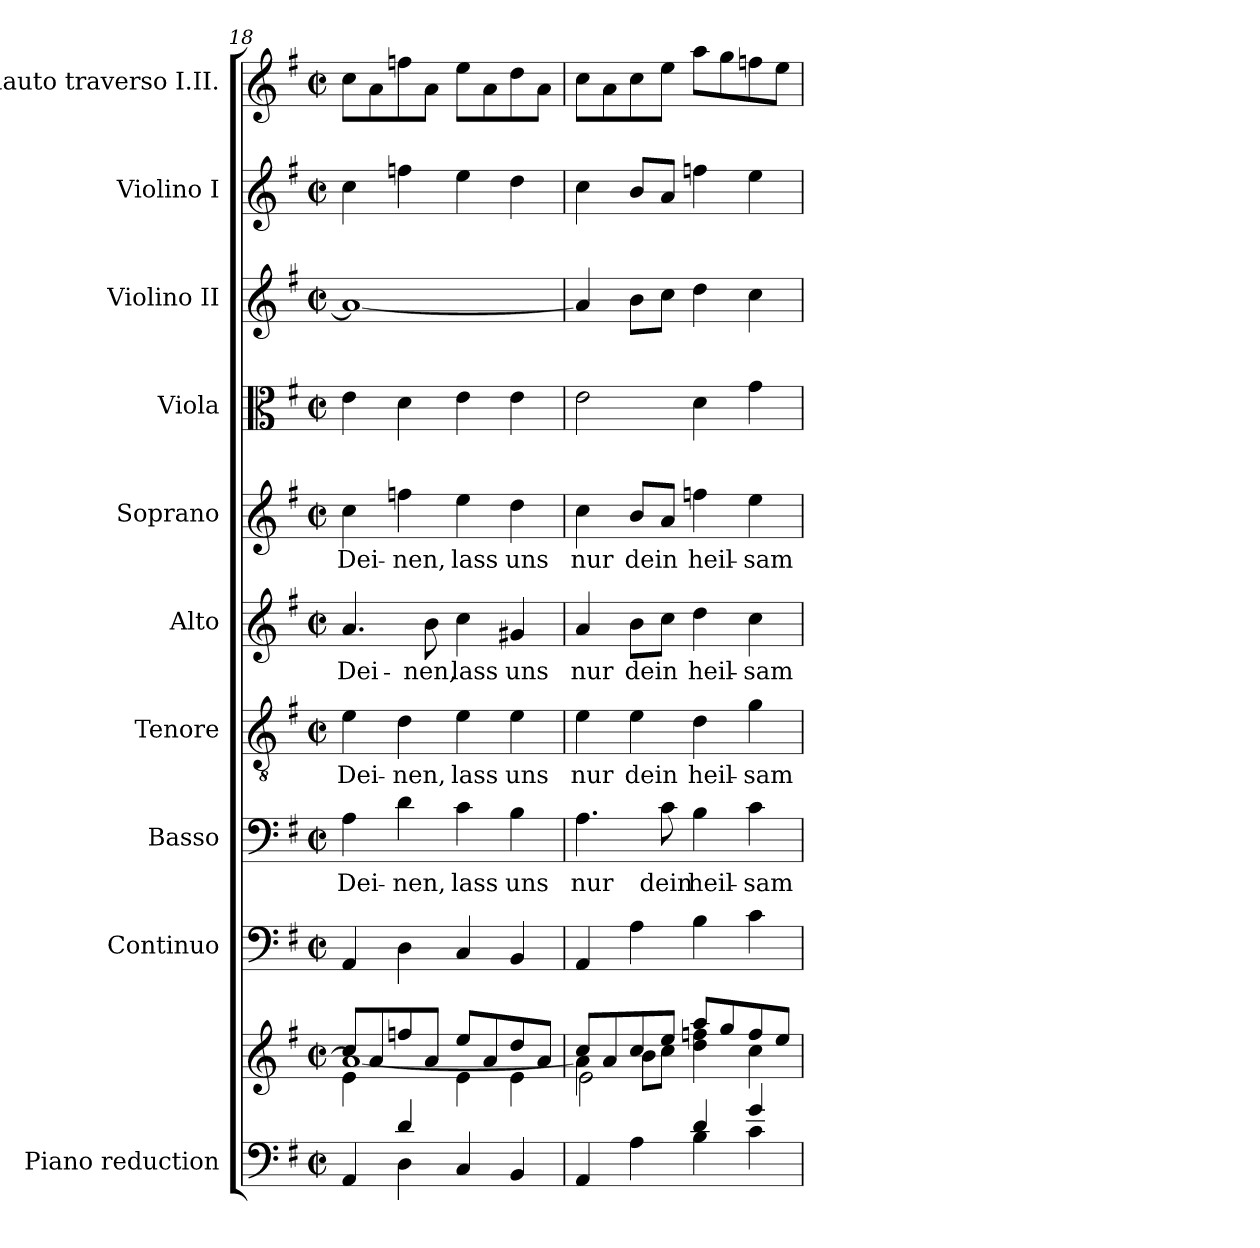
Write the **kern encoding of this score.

**kern	**kern	**kern	**kern	**text	**kern	**text	**kern	**text	**kern	**text	**kern	**kern	**kern	**kern
*part10	*part10	*part9	*part8	*part8	*part7	*part7	*part6	*part6	*part5	*part5	*part4	*part3	*part2	*part1
*staff11	*staff10	*staff9	*staff8	*staff8	*staff7	*staff7	*staff6	*staff6	*staff5	*staff5	*staff4	*staff3	*staff2	*staff1
*I"Piano reduction	*	*I"Continuo	*I"Basso	*	*I"Tenore	*	*I"Alto	*	*I"Soprano	*	*I"Viola	*I"Violino II	*I"Violino I	*I"Flauto traverso I.II.
*I'Pno	*	*	*	*	*	*	*	*	*	*	*I'Vla	*I'Vln	*I'Vln	*I'Fl
!!LO:PB:g=z
*clefF4	*clefG2	*clefF4	*clefF4	*	*clefGv2	*	*clefG2	*	*clefG2	*	*clefC3	*clefG2	*clefG2	*clefG2
*k[f#]	*k[f#]	*k[f#]	*k[f#]	*	*k[f#]	*	*k[f#]	*	*k[f#]	*	*k[f#]	*k[f#]	*k[f#]	*k[f#]
*M2/2	*M2/2	*M2/2	*M2/2	*	*M2/2	*	*M2/2	*	*M2/2	*	*M2/2	*M2/2	*M2/2	*M2/2
*met(c|)	*met(c|)	*met(c|)	*met(c|)	*	*met(c|)	*	*met(c|)	*	*met(c|)	*	*met(c|)	*met(c|)	*met(c|)	*met(c|)
=18	=18	=18	=18	=18	=18	=18	=18	=18	=18	=18	=18	=18	=18	=18
*^	*^	*	*	*	*	*	*	*	*	*	*	*	*	*
*	*	*	*^	*	*	*	*	*	*	*	*	*	*	*	*	*
!	!	!	!	!	!	!	!LO:LY:b	!	!LO:LY:b	!	!LO:LY:b	!	!LO:LY:b	!	!	!	!
4ryy	4AA/	8cc/L	1a_	4e\	4AA/	4A\	Dei-	4e\	Dei-	4.a/	Dei-	4cc\	Dei-	4e\	1a_	4cc\	8cc\L
.	.	8a/	.	.	.	.	.	.	.	.	.	.	.	.	.	.	8a\
!	!	!	!	!	!	!	!LO:LY:b	!	!LO:LY:b	!	!	!	!LO:LY:b	!	!	!	!
4d/	4D\	8ffn/	.	4ryy	4D\	4d\	-nen,	4d\	-nen,	.	.	4ffn\	-nen,	4d\	.	4ffn\	8ffn\
!	!	!	!	!	!	!	!	!	!	!	!LO:LY:b	!	!	!	!	!	!
.	.	8a/J	.	.	.	.	.	.	.	8b\	-nen,	.	.	.	.	.	8a\J
!	!	!	!	!	!	!	!LO:LY:b	!	!LO:LY:b	!	!LO:LY:b	!	!LO:LY:b	!	!	!	!
2ryy	4C/	8ee/L	.	4e\	4C/	4c\	lass	4e\	lass	4cc\	lass	4ee\	lass	4e\	.	4ee\	8ee\L
.	.	8a/	.	.	.	.	.	.	.	.	.	.	.	.	.	.	8a\
!	!	!	!	!	!	!	!LO:LY:b	!	!LO:LY:b	!	!LO:LY:b	!	!LO:LY:b	!	!	!	!
.	4BB/	8dd/	.	4e\	4BB/	4B\	uns	4e\	uns	4g#X/	uns	4dd\	uns	4e\	.	4dd\	8dd\
.	.	8a/J	.	.	.	.	.	.	.	.	.	.	.	.	.	.	8a\J
=19	=19	=19	=19	=19	=19	=19	=19	=19	=19	=19	=19	=19	=19	=19	=19	=19	=19
!	!	!	!	!	!	!	!LO:LY:b	!	!LO:LY:b	!	!LO:LY:b	!	!LO:LY:b	!	!	!	!
2ryy	4AA/	8cc/L	4a\]	2e\	4AA/	4.A\	nur	4e\	nur	4a/	nur	4cc\	nur	2e\	4a/]	4cc\	8cc\L
.	.	8a/	.	.	.	.	.	.	.	.	.	.	.	.	.	.	8a\
!	!	!	!	!	!	!	!	!	!LO:LY:b	!	!LO:LY:b	!	!LO:LY:b	!	!	!	!
.	4A\	8cc/	8b\L	.	4A\	.	.	4e\	dein	8b\L	dein	8b/L	dein	.	8b\L	8b/L	8cc\
!	!	!	!	!	!	!	!LO:LY:b	!	!	!	!	!	!	!	!	!	!
.	.	8ee/J	8cc\J	.	.	8c\	dein	.	.	8cc\J	.	8a/J	.	.	8cc\J	8a/J	8ee\J
!	!	!	!	!	!	!	!LO:LY:b	!	!LO:LY:b	!	!LO:LY:b	!	!LO:LY:b	!	!	!	!
4d/	4B\	8aa/L	4dd\ 4ffn\	2ryy	4B\	4B\	heil-	4d\	heil-	4dd\	heil-	4ffn\	heil-	4d\	4dd\	4ffn\	8aa\L
.	.	8gg/	.	.	.	.	.	.	.	.	.	.	.	.	.	.	8gg\
!	!	!	!	!	!	!	!LO:LY:b	!	!LO:LY:b	!	!LO:LY:b	!	!LO:LY:b	!	!	!	!
4g/	4c\	8ff/	4cc\	.	4c\	4c\	-sam	4g\	-sam	4cc\	-sam	4ee\	-sam	4g\	4cc\	4ee\	8ffn\
.	.	8ee/J	.	.	.	.	.	.	.	.	.	.	.	.	.	.	8ee\J
*v	*v	*	*	*	*	*	*	*	*	*	*	*	*	*	*	*	*
*	*v	*v	*v	*	*	*	*	*	*	*	*	*	*	*	*	*
=	=	=	=	=	=	=	=	=	=	=	=	=	=	=
*-	*-	*-	*-	*-	*-	*-	*-	*-	*-	*-	*-	*-	*-	*-
